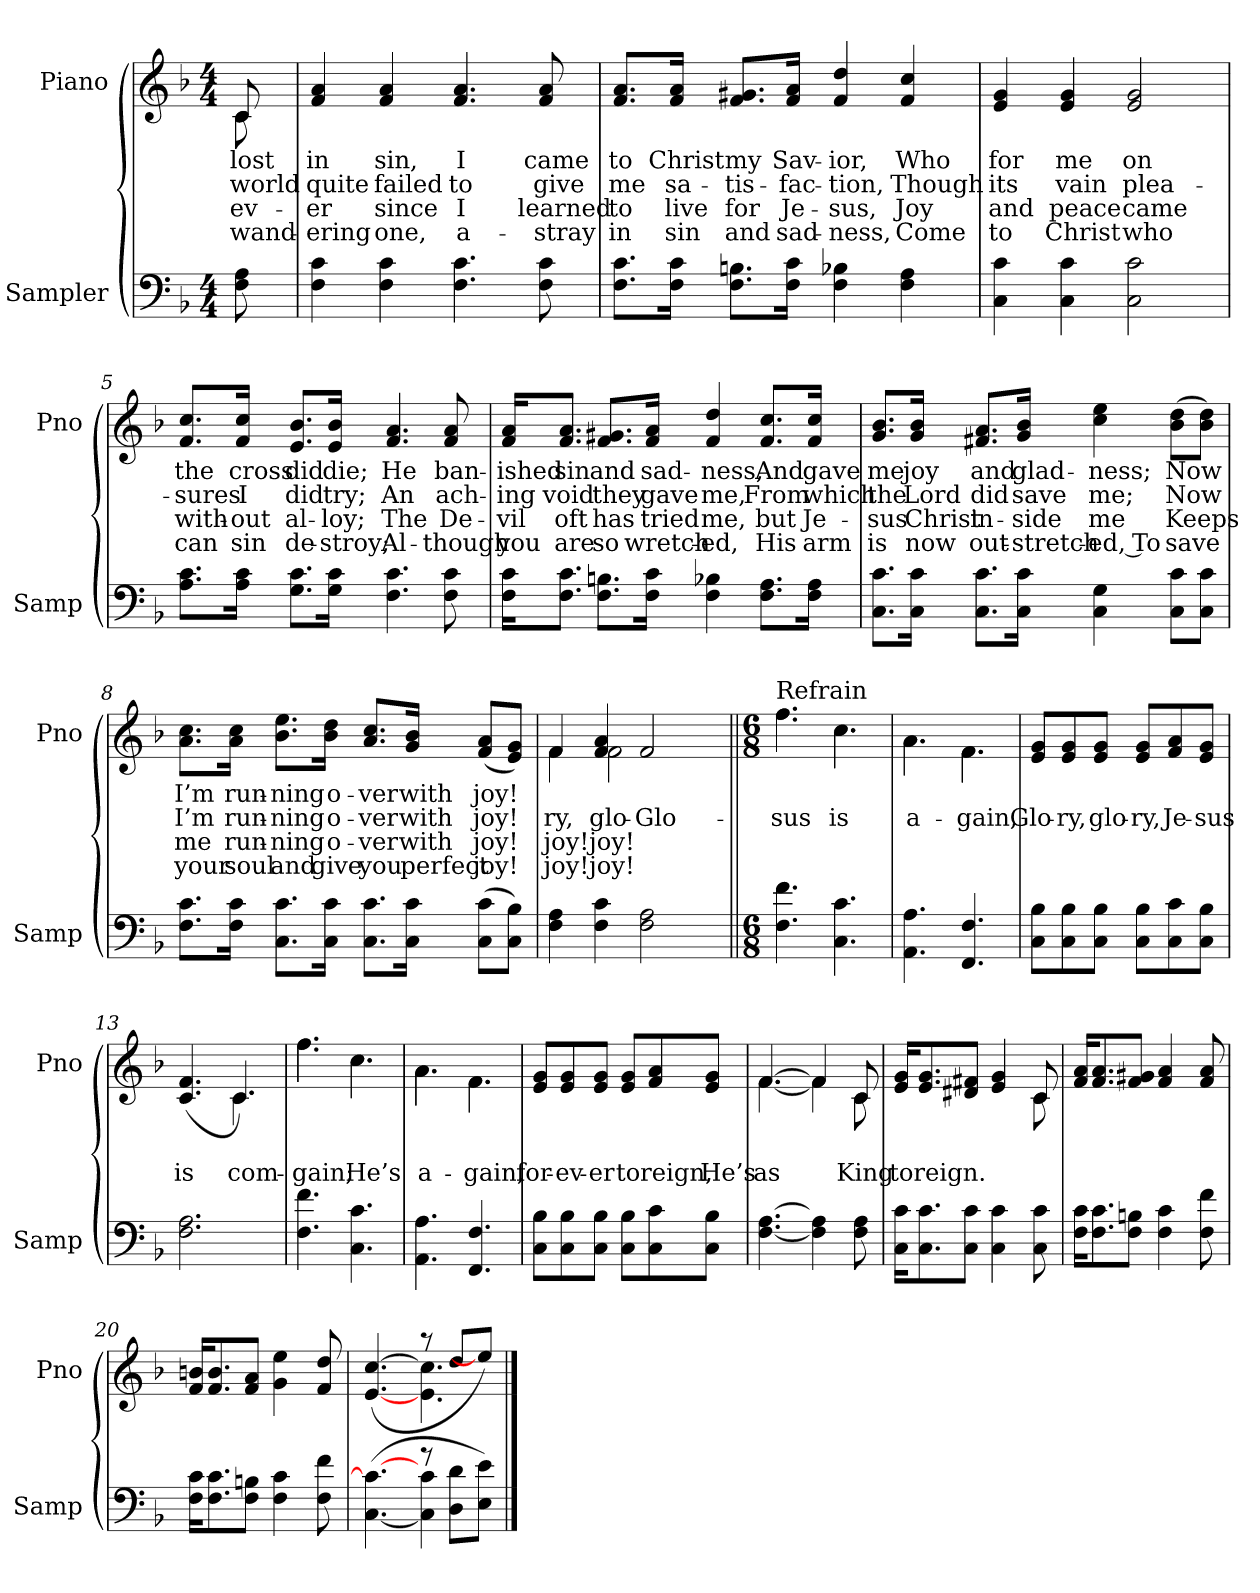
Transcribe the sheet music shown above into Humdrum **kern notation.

**kern	**kern	**text	**text	**text	**text
*part2	*part1	*part1	*part1	*part1	*part1
*staff2	*staff1	*staff1	*staff1	*staff1	*staff1
*I"Sampler	*I"Piano	*	*	*	*
*I'Samp	*I'Pno	*	*	*	*
*clefF4	*clefG2	*	*	*	*
*k[b-]	*k[b-]	*	*	*	*
*F:	*F:	*	*	*	*
*M4/4	*M4/4	*	*	*	*
=1	=1	=1	=1	=1	=1
*	*^	*	*	*	*
8F 8A	8c/	8c	lost	world	ev-	wand-
*	*v	*v	*	*	*	*
=2	=2	=2	=2	=2	=2
4F 4c	4f 4a	in	quite	-er	-ering
4F 4c	4f 4a	sin,	failed	since	one,
4.F 4.c	4.f 4.a	I	to	I	a-
8F 8c	8f 8a	came	give	learned	-stray
=3	=3	=3	=3	=3	=3
8.F\ 8.c\L	8.f/ 8.a/L	to	me	to	in
16F\ 16c\Jk	16f/ 16a/Jk	Christ	sa-	live	sin
8.F\ 8.Bn\L	8.f/ 8.g#X/L	my	-tis-	for	and
16F\ 16c\Jk	16f/ 16a/Jk	Sav-	-fac-	Je-	sad-
4F 4B-X	4f 4dd	-ior,	-tion,	-sus,	-ness,
4F 4A	4f 4cc	Who	Though	Joy	Come
=4	=4	=4	=4	=4	=4
4C 4c	4e 4g	for	its	and	to
4C 4c	4e 4g	me	vain	peace	Christ
2C 2c	2e 2g	on	plea-	came	who
=5	=5	=5	=5	=5	=5
8.A\ 8.c\L	8.f/ 8.cc/L	the	-sures	with-	can
16A\ 16c\Jk	16f/ 16cc/Jk	cross	I	-out	sin
8.G\ 8.c\L	8.e/ 8.b-/L	did	did	al-	de-
16G\ 16c\Jk	16e/ 16b-/Jk	die;	try;	-loy;	-stroy;
4.F 4.c	4.f 4.a	He	An	The	Al-
8F 8c	8f 8a	ban-	ach-	De-	-though
=6	=6	=6	=6	=6	=6
16F\ 16c\KL	16f/ 16a/KL	-ished	-ing	-vil	you
8.F\ 8.c\J	8.f/ 8.a/J	sin	void	oft	are
8.F\ 8.Bn\L	8.f/ 8.g#X/L	and	they	has	so
16F\ 16c\Jk	16f/ 16a/Jk	sad-	gave	tried	wretch-
4F 4B-X	4f 4dd	-ness,	me,	me,	-ed,
8.F\ 8.A\L	8.f/ 8.cc/L	And	From	but	His
16F\ 16A\Jk	16f/ 16cc/Jk	gave	which	Je-	arm
=7	=7	=7	=7	=7	=7
8.C\ 8.c\L	8.g/ 8.b-/L	me	the	-sus	is
16C\ 16c\Jk	16g/ 16b-/Jk	joy	Lord	Christ	now
8.C\ 8.c\L	8.f#X/ 8.a/L	and	did	in-	out-
16C\ 16c\Jk	16g/ 16b-/Jk	glad-	save	-side	-stretch-
4C 4G	4cc 4ee	-ness;	me;	me	-ed, To
8C\ 8c\L	(8b-\ 8dd\L	Now	Now	Keeps	save
8C\ 8c\J)	8b-\ 8dd\J)	.	.	.	.
=8	=8	=8	=8	=8	=8
8.F\ 8.c\L	8.a\ 8.cc\L	I’m	I’m	me	your
16F\ 16c\Jk	16a\ 16cc\Jk	run-	run-	run-	soul
8.C\ 8.c\L	8.b-\ 8.ee\L	-ning	-ning	-ning	and
16C\ 16c\Jk	16b-\ 16dd\Jk	o-	o-	o-	give
8.C\ 8.c\L	8.a/ 8.cc/L	-ver	-ver	-ver	you
16C\ 16c\Jk	16g/ 16b-/Jk	with	with	with	perfect
(8C\ 8c\L	(8f/ 8a/L	joy!	joy!	joy!	joy!
8C\ 8B-\J)	8e/ 8g/J)	.	.	.	.
=9	=9	=9	=9	=9	=9
*	*^	*	*	*	*
4F 4A	4f/	4f	.	-ry,	joy!	joy!
4F 4c	4f 4a	2f	.	glo-	joy!	joy!
2F 2A	2f/	.	.	Glo-	.	.
.	.	4ryy	.	.	.	.
=10||	=10||	=10||	=10||	=10||	=10||	=10||
*M6/8	*M6/8	*	*	*	*	*
!	!LO:TX:t=Refrain	!	!	!	!	!
4.F 4.f	4.ff\	4.ff	.	-sus	.	.
4.C 4.c	4.cc\	4.cc	.	is	.	.
=11	=11	=11	=11	=11	=11	=11
4.AA 4.A	4.a\	4.a	.	a-	.	.
4.FF 4.F	4.f\	4.f	.	-gain,	.	.
*	*v	*v	*	*	*	*
=12	=12	=12	=12	=12	=12
8C\ 8B-\L	8e/ 8g/L	.	Glo-	.	.
8C\ 8B-\	8e/ 8g/	.	-ry,	.	.
8C\ 8B-\J	8e/ 8g/J	.	glo-	.	.
8C\ 8B-\L	8e/ 8g/L	.	-ry,	.	.
8C\ 8c\	8f/ 8a/	.	Je-	.	.
8C\ 8B-\J	8e/ 8g/J	.	-sus	.	.
=13	=13	=13	=13	=13	=13
*	*^	*	*	*	*
2.F\ 2.A\	(4.c 4.f	4.ryy	.	is	.	.
.	4.c/)	4.c	.	com-	.	.
=14	=14	=14	=14	=14	=14	=14
4.F 4.f	4.ff\	4.ff	.	-gain;	.	.
4.C 4.c	4.cc\	4.cc	.	He’s	.	.
=15	=15	=15	=15	=15	=15	=15
4.AA 4.A	4.a\	4.a	.	a-	.	.
4.FF 4.F	4.f\	4.f	.	-gain,	.	.
*	*v	*v	*	*	*	*
=16	=16	=16	=16	=16	=16
8C\ 8B-\L	8e/ 8g/L	.	for-	.	.
8C\ 8B-\	8e/ 8g/	.	-ev-	.	.
8C\ 8B-\J	8e/ 8g/J	.	-er	.	.
8C\ 8B-\L	8e/ 8g/L	.	to	.	.
8C\ 8c\	8f/ 8a/	.	reign,	.	.
8C\ 8B-\J	8e/ 8g/J	.	He’s	.	.
=17	=17	=17	=17	=17	=17
*	*^	*	*	*	*
[4.F [4.A	[4.f/	[4.f	.	as	.	.
4F] 4A]	4f/]	4f]	.	.	.	.
8F 8A	8c/	8c	.	King	.	.
=18	=18	=18	=18	=18	=18	=18
16C\ 16c\KL	16e/ 16g/KL	8ryy	.	to	.	.
8.C\ 8.c\	8.e/ 8.g/	.	.	reign.	.	.
*	*v	*v	*	*	*	*
8C\ 8c\J	8d#X/ 8f#X/J	.	.	.	.
4C 4c	4e 4g	.	.	.	.
*	*^	*	*	*	*
8C 8c	8c/	8c	.	.	.	.
*	*v	*v	*	*	*	*
=19	=19	=19	=19	=19	=19
16F\ 16c\KL	16f/ 16a/KL	.	.	.	.
8.F\ 8.c\	8.f/ 8.a/	.	.	.	.
8F\ 8Bn\J	8f/ 8g#X/J	.	.	.	.
4F 4c	4f 4a	.	.	.	.
8F 8f	8f 8a	.	.	.	.
=20	=20	=20	=20	=20	=20
16F\ 16c\KL	16f/ 16bn/KL	.	.	.	.
8.F\ 8.c\	8.f/ 8.b/	.	.	.	.
8F\ 8Bn\J	8f/ 8a/J	.	.	.	.
4F 4c	4g 4ee	.	.	.	.
8F 8f	8f 8dd	.	.	.	.
=21	=21	=21	=21	=21	=21
*^	*^	*	*	*	*
([4.C 4.c_	4.ryy	([4.e [4.cc	4.ryy	.	.	.	.
8r	4C] 4c	8r	(4.e 4.cc]	.	.	.	.
8D\ 8d\L	.	8dd/L	.	.	.	.	.
8E\ 8e\J)	8ryy	8ee/J])	.	.	.	.	.
*v	*v	*	*	*	*	*	*
*	*v	*v	*	*	*	*
==	==	==	==	==	==
*-	*-	*-	*-	*-	*-
